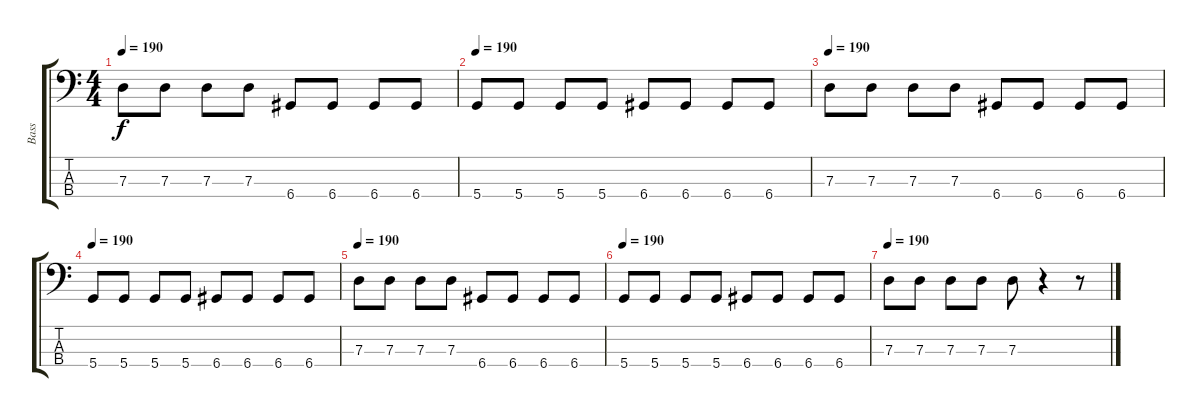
\track ("Bass" "Bass") {instrument electricbasspick}
\staff {score tabs}
\tuning (F2 C2 G1 D1) {hide}
\ts (4 4)
\tempo 190
\clef f4
\ks c
7.3.8{dy f} 7.3.8 7.3.8 7.3.8 6.4.8 6.4.8 6.4.8 6.4.8 |
\tempo 190
5.4.8 5.4.8 5.4.8 5.4.8 6.4.8 6.4.8 6.4.8 6.4.8 |
\tempo 190
7.3.8 7.3.8 7.3.8 7.3.8 6.4.8 6.4.8 6.4.8 6.4.8 |
\tempo 190
5.4.8 5.4.8 5.4.8 5.4.8 6.4.8 6.4.8 6.4.8 6.4.8 |
\tempo 190
7.3.8 7.3.8 7.3.8 7.3.8 6.4.8 6.4.8 6.4.8 6.4.8 |
\tempo 190
5.4.8 5.4.8 5.4.8 5.4.8 6.4.8 6.4.8 6.4.8 6.4.8 |
\tempo 190
7.3.8 7.3.8 7.3.8 7.3.8 7.3.8 r.4 r.8
